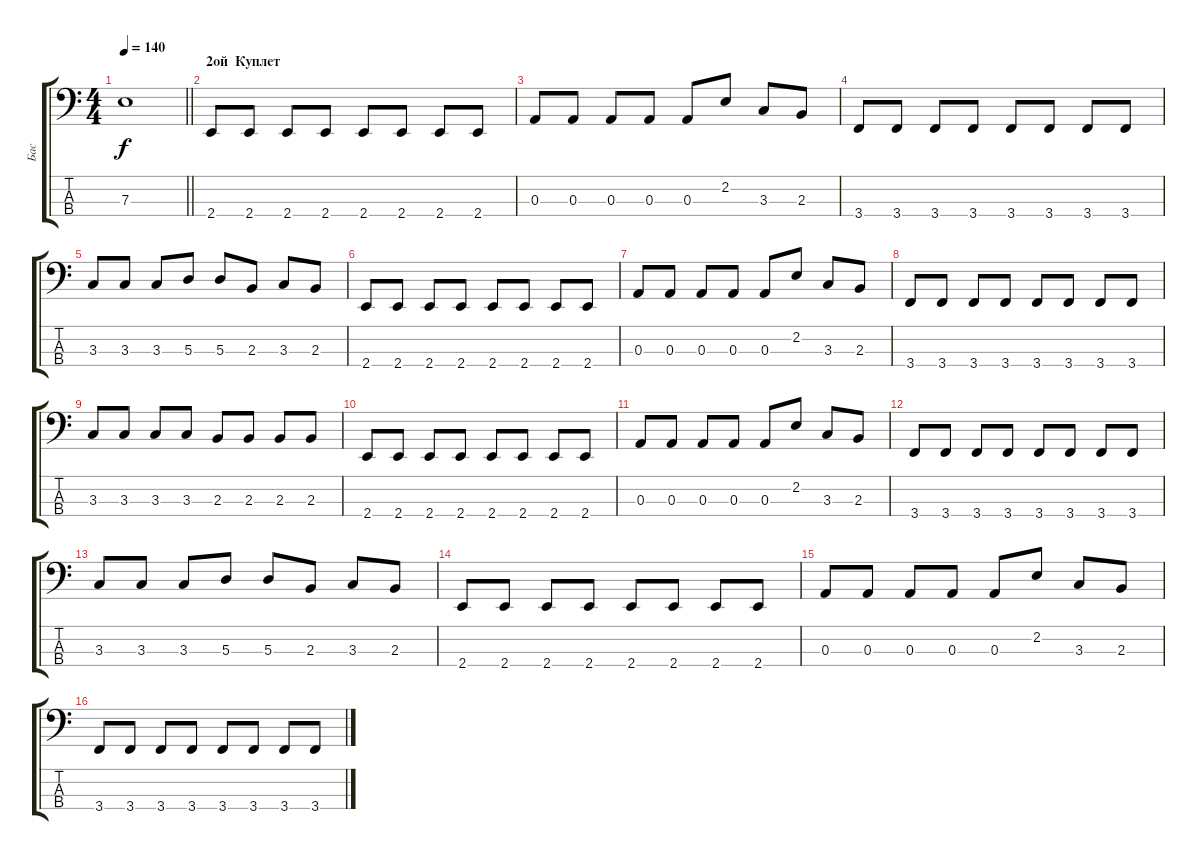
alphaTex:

\track ("Бас" "Бас") {instrument slapbass1}
\staff {score tabs}
\tuning (G2 D2 A1 D1) {hide}
\ts (4 4)
\tempo 140
\clef f4
\barLineRight lightlight
\ks c
7.3.1{dy f} |
\section ("" "2ой  Куплет")
2.4.8 2.4.8 2.4.8 2.4.8 2.4.8 2.4.8 2.4.8 2.4.8 |
0.3.8 0.3.8 0.3.8 0.3.8 0.3.8 2.2.8 3.3.8 2.3.8 |
3.4.8 3.4.8 3.4.8 3.4.8 3.4.8 3.4.8 3.4.8 3.4.8 |
3.3.8 3.3.8 3.3.8 5.3.8 5.3.8 2.3.8 3.3.8 2.3.8 |
2.4.8 2.4.8 2.4.8 2.4.8 2.4.8 2.4.8 2.4.8 2.4.8 |
0.3.8 0.3.8 0.3.8 0.3.8 0.3.8 2.2.8 3.3.8 2.3.8 |
3.4.8 3.4.8 3.4.8 3.4.8 3.4.8 3.4.8 3.4.8 3.4.8 |
3.3.8 3.3.8 3.3.8 3.3.8 2.3.8 2.3.8 2.3.8 2.3.8 |
2.4.8 2.4.8 2.4.8 2.4.8 2.4.8 2.4.8 2.4.8 2.4.8 |
0.3.8 0.3.8 0.3.8 0.3.8 0.3.8 2.2.8 3.3.8 2.3.8 |
3.4.8 3.4.8 3.4.8 3.4.8 3.4.8 3.4.8 3.4.8 3.4.8 |
3.3.8 3.3.8 3.3.8 5.3.8 5.3.8 2.3.8 3.3.8 2.3.8 |
2.4.8 2.4.8 2.4.8 2.4.8 2.4.8 2.4.8 2.4.8 2.4.8 |
0.3.8 0.3.8 0.3.8 0.3.8 0.3.8 2.2.8 3.3.8 2.3.8 |
3.4.8 3.4.8 3.4.8 3.4.8 3.4.8 3.4.8 3.4.8 3.4.8
